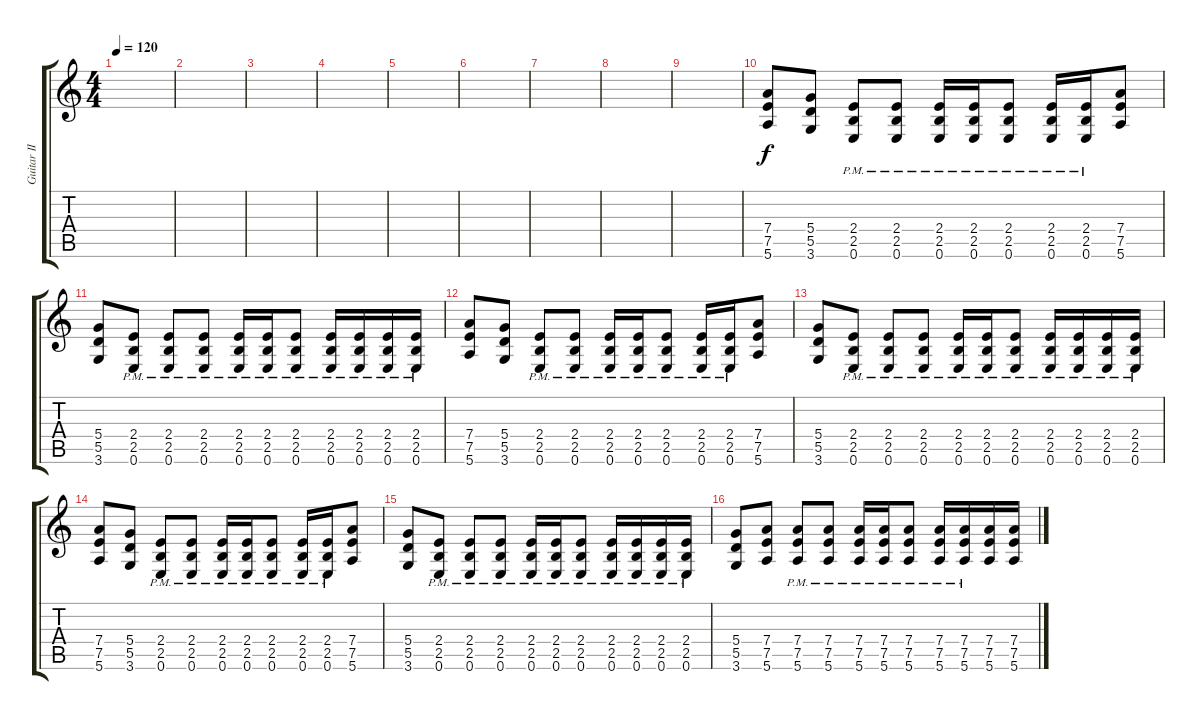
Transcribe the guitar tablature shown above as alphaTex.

\track ("Guitar II" "Guitar II") {instrument distortionguitar}
\staff {score tabs}
\tuning (E4 B3 G3 D3 A2 E2) {hide}
\ts (4 4)
\tempo 120
\clef g2
\ks c
|
|
|
|
|
|
|
|
|
(7.4 7.5 5.6).8 (5.4 5.5 3.6).8 (2.4{pm} 2.5{pm} 0.6{pm}).8 (2.4{pm} 2.5{pm} 0.6{pm}).8 (2.4{pm} 2.5{pm} 0.6{pm}).16 (2.4{pm} 2.5{pm} 0.6{pm}).16 (2.4{pm} 2.5{pm} 0.6{pm}).8 (2.4{pm} 2.5{pm} 0.6{pm}).16 (2.4{pm} 2.5{pm} 0.6{pm}).16 (7.4 7.5 5.6).8 |
(5.4 5.5 3.6).8 (2.4{pm} 2.5{pm} 0.6{pm}).8 (2.4{pm} 2.5{pm} 0.6{pm}).8 (2.4{pm} 2.5{pm} 0.6{pm}).8 (2.4{pm} 2.5{pm} 0.6{pm}).16 (2.4{pm} 2.5{pm} 0.6{pm}).16 (2.4{pm} 2.5{pm} 0.6{pm}).8 (2.4{pm} 2.5{pm} 0.6{pm}).16 (2.4{pm} 2.5{pm} 0.6{pm}).16 (2.4{pm} 2.5{pm} 0.6{pm}).16 (2.4{pm} 2.5{pm} 0.6{pm}).16 |
(7.4 7.5 5.6).8 (5.4 5.5 3.6).8 (2.4{pm} 2.5{pm} 0.6{pm}).8 (2.4{pm} 2.5{pm} 0.6{pm}).8 (2.4{pm} 2.5{pm} 0.6{pm}).16 (2.4{pm} 2.5{pm} 0.6{pm}).16 (2.4{pm} 2.5{pm} 0.6{pm}).8 (2.4{pm} 2.5{pm} 0.6{pm}).16 (2.4{pm} 2.5{pm} 0.6{pm}).16 (7.4 7.5 5.6).8 |
(5.4 5.5 3.6).8 (2.4{pm} 2.5{pm} 0.6{pm}).8 (2.4{pm} 2.5{pm} 0.6{pm}).8 (2.4{pm} 2.5{pm} 0.6{pm}).8 (2.4{pm} 2.5{pm} 0.6{pm}).16 (2.4{pm} 2.5{pm} 0.6{pm}).16 (2.4{pm} 2.5{pm} 0.6{pm}).8 (2.4{pm} 2.5{pm} 0.6{pm}).16 (2.4{pm} 2.5{pm} 0.6{pm}).16 (2.4{pm} 2.5{pm} 0.6{pm}).16 (2.4{pm} 2.5{pm} 0.6{pm}).16 |
(7.4 7.5 5.6).8 (5.4 5.5 3.6).8 (2.4{pm} 2.5{pm} 0.6{pm}).8 (2.4{pm} 2.5{pm} 0.6{pm}).8 (2.4{pm} 2.5{pm} 0.6{pm}).16 (2.4{pm} 2.5{pm} 0.6{pm}).16 (2.4{pm} 2.5{pm} 0.6{pm}).8 (2.4{pm} 2.5{pm} 0.6{pm}).16 (2.4{pm} 2.5{pm} 0.6{pm}).16 (7.4 7.5 5.6).8 |
(5.4 5.5 3.6).8 (2.4{pm} 2.5{pm} 0.6{pm}).8 (2.4{pm} 2.5{pm} 0.6{pm}).8 (2.4{pm} 2.5{pm} 0.6{pm}).8 (2.4{pm} 2.5{pm} 0.6{pm}).16 (2.4{pm} 2.5{pm} 0.6{pm}).16 (2.4{pm} 2.5{pm} 0.6{pm}).8 (2.4{pm} 2.5{pm} 0.6{pm}).16 (2.4{pm} 2.5{pm} 0.6{pm}).16 (2.4{pm} 2.5{pm} 0.6{pm}).16 (2.4{pm} 2.5{pm} 0.6{pm}).16 |
(5.4 5.5 3.6).8 (7.4 7.5 5.6).8 (7.4{pm} 7.5{pm} 5.6{pm}).8 (7.4{pm} 7.5{pm} 5.6).8 (7.4{pm} 7.5{pm} 5.6{pm}).16 (7.4{pm} 7.5{pm} 5.6{pm}).16 (7.4{pm} 7.5{pm} 5.6{pm}).8 (7.4{pm} 7.5{pm} 5.6{pm}).16 (7.4{pm} 7.5{pm} 5.6{pm}).16 (7.4 7.5 5.6).16 (7.4 7.5 5.6).16
